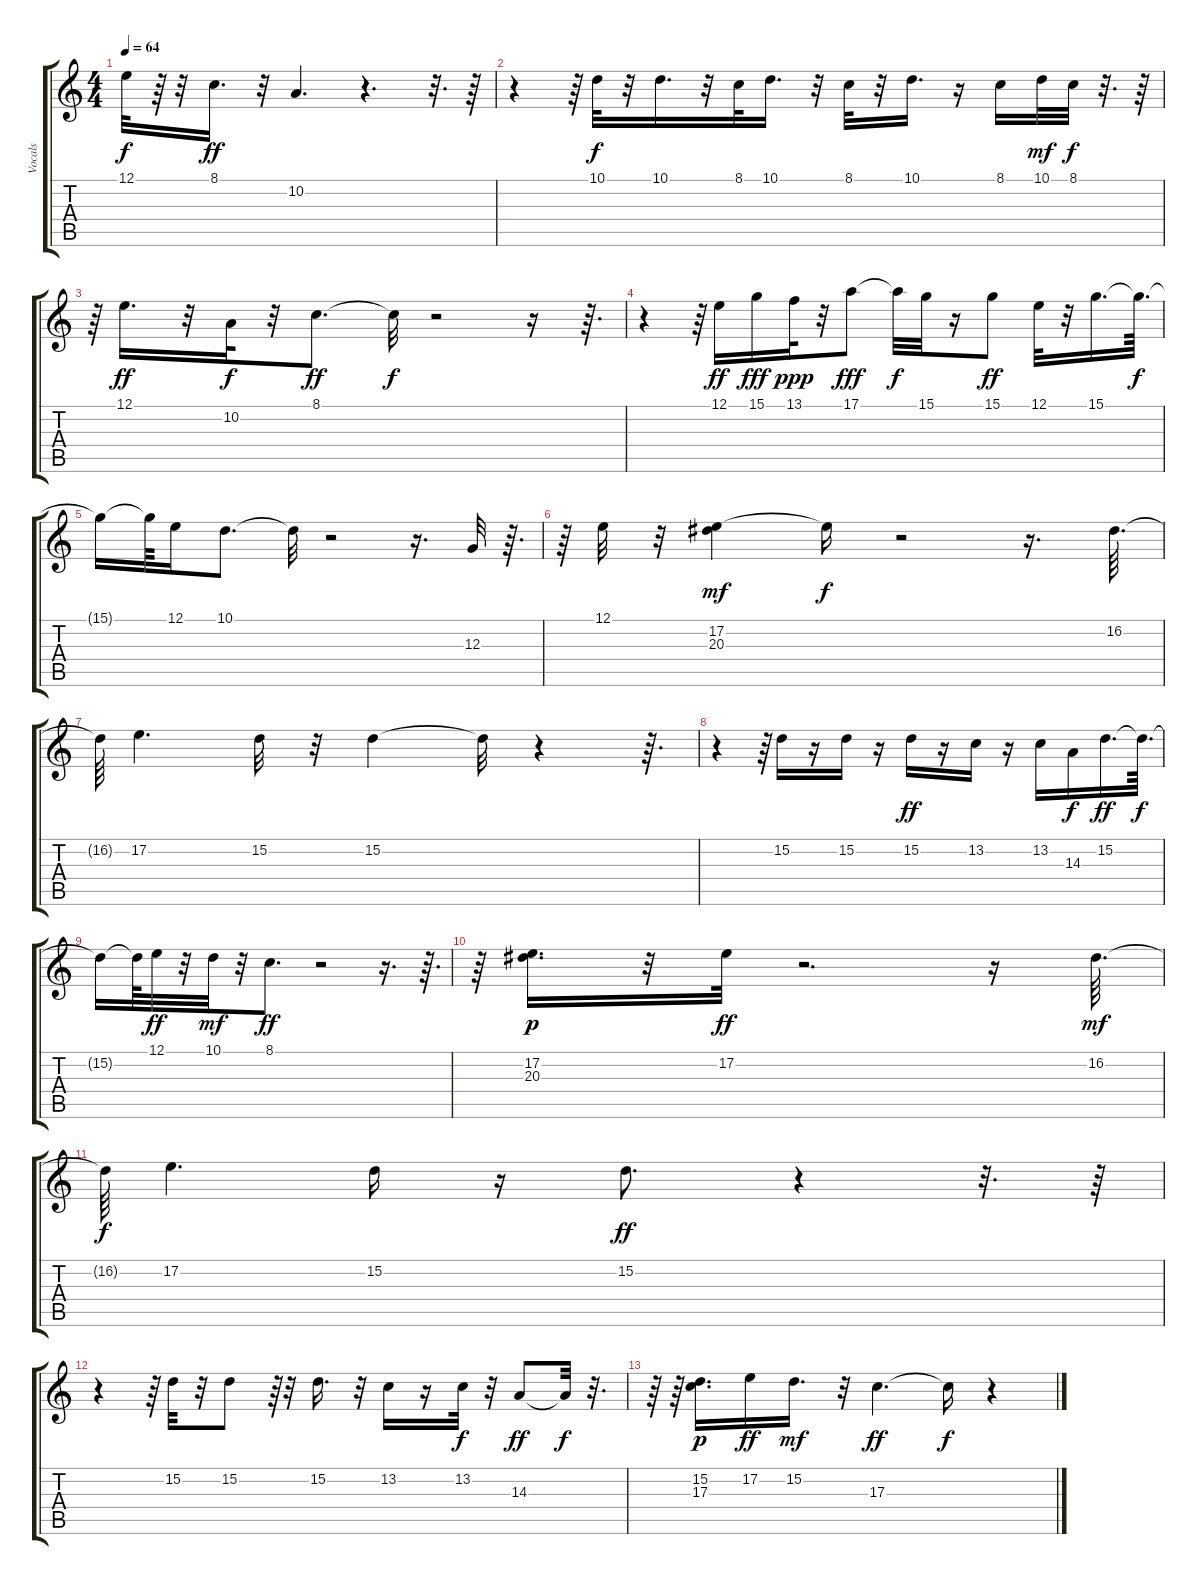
\track ("Vocals" "Vocals") {instrument fx4atmosphere}
\staff {score tabs}
\tuning (E4 B3 G3 D3 A2 E2) {hide}
\ts (4 4)
\tempo 64
\clef g2
\ks c
12.1{t}.32{dy f} r.64 r.32 8.1.16{d dy ff} r.32 10.2.4{d} r.4{d} r.32{d} r.64 |
r.4 r.64 10.1.32{dy f} r.32 10.1.16{d} r.32 8.1.32 10.1.16{d} r.32 8.1.32 r.32 10.1.16{d} r.16 8.1.16 10.1.32{dy mf} 8.1.32{dy f} r.32{d} r.64 |
r.64 12.1.16{d dy ff} r.32 10.2.32{dy f} r.32 8.1.8{d dy ff} 8.1{t}.32{dy f} r.2 r.16 r.64{d} |
r.4 r.64 12.1.16{dy ff} 15.1.16{dy fff} 13.1.32{dy ppp} r.32 17.1.8{dy fff} 17.1{t}.32{dy f} 15.1.32 r.16 15.1.8{dy ff} 12.1.32 r.32 15.1.16{d} 15.1{t}.64{d dy f} |
15.1{t}.16 15.1{t}.64 12.1.16 10.1.8{d} 10.1{t}.32 r.2 r.16{d} 12.3.32 r.64{d} |
r.64 12.1.32 r.32 (17.2 20.3).4{dy mf} 17.2{t}.16{dy f} r.2 r.16{d} 16.2.64{d} |
16.2{t}.64 17.2.4{d} 15.2.32 r.32 15.2.4 15.2{t}.32 r.4 r.64{d} |
r.4 r.64 15.2.16 r.16 15.2.16 r.16 15.2.16{dy ff} r.16 13.2.16 r.16 13.2.16 14.3.16{dy f} 15.2.16{d dy ff} 15.2{t}.64{d dy f} |
15.2{t}.16 15.2{t}.64 12.1.32{dy ff} r.32 10.1.32{dy mf} r.32 8.1.8{d dy ff} r.2 r.16{d} r.64{d} |
r.64 (17.2 20.3).16{d dy p} r.32 17.2.32{dy ff} r.2{d} r.16 16.2.64{d dy mf} |
16.2{t}.64{dy f} 17.2.4{d} 15.2.16 r.16 15.2.8{d dy ff} r.4 r.32{d} r.64 |
r.4 r.64 15.2.32 r.32 15.2.8 r.64{tu (3 2)} r.32 15.2.16{d} r.32 13.2.16 r.16 13.2.32{dy f} r.32 14.3.8{dy ff} 14.3{t}.32{dy f} r.32{d} |
r.64 r.64 (15.2 17.3).16{d dy p} 17.2.16{dy ff} 15.2.16{d dy mf} r.32 17.3.4{d dy ff} 17.3{t}.16{dy f} r.4
